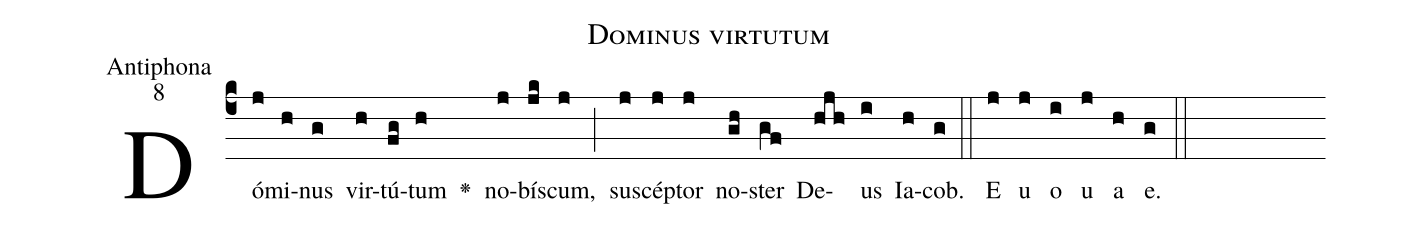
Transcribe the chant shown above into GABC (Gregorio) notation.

name:Dominus virtutum;
office-part:Antiphona;
mode:8;
%%
(c4)Dó(j)mi(h)nus(g) vir(h)tú(fg)tum(h) <v>\greheightstar</v>() no(j)bí(jk)scum,(j) (;) su(j)scép(j)tor(j) no(gh)ster(gf) De(hjh)us(i) Ia(h)cob.(g) (::) E(j) u(j) o(i) u(j) a(h) e.(g) (::)
